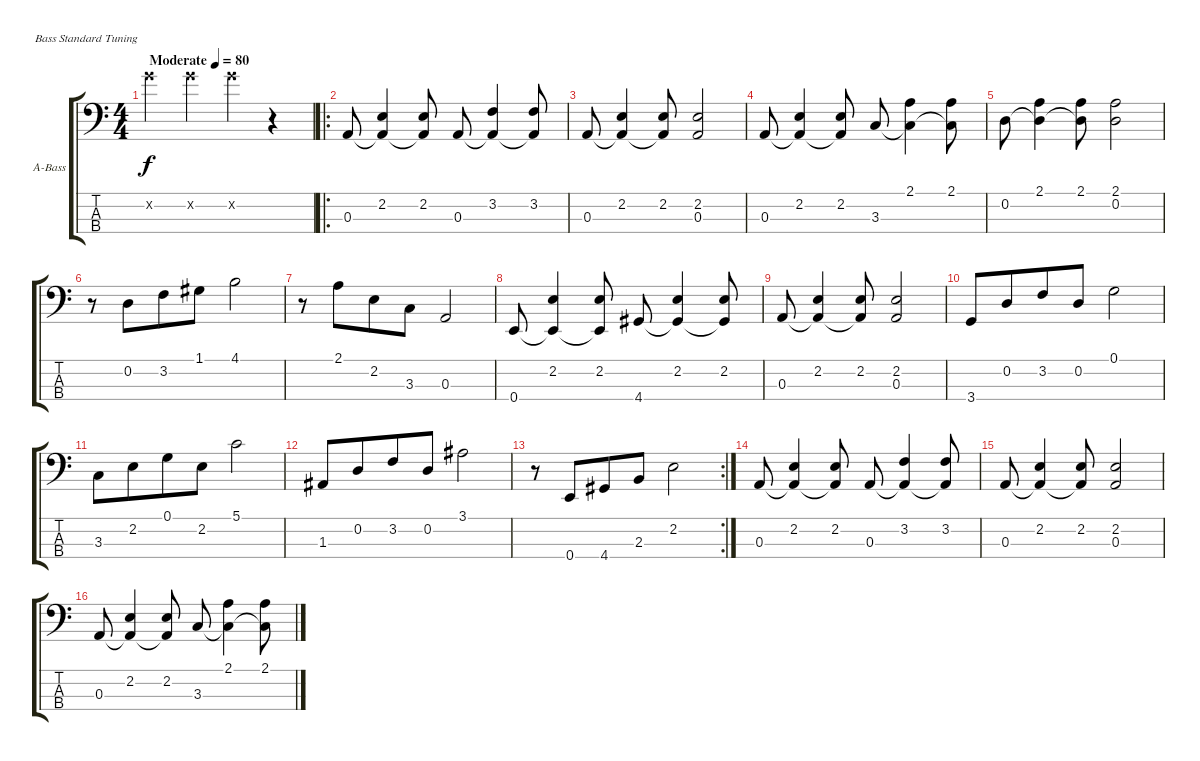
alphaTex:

\bracketExtendMode groupsimilarinstruments
\firstSystemTrackNameOrientation horizontal
\otherSystemsTrackNameOrientation horizontal
\track ("Bass" "A-Bass") {instrument acousticbass}
\staff {score tabs}
\tuning (G2 D2 A1 E1)
\ts (4 4)
\beaming (8 2 2 2 2)
\tempo (80 "Moderate")
\clef f4
\ks c
17.2{x}.4{dy f instrument acousticbass} 17.2{x}.4 17.2{x}.4 r.4 |
\ro
0.3.8 (2.2 0.3{t}).4 (2.2 0.3{t}).8 0.3.8 (3.2 0.3{t}).4 (3.2 0.3{t}).8 |
0.3.8 (2.2 0.3{t}).4 (2.2 0.3{t}).8 (2.2 0.3).2 |
0.3.8 (2.2 0.3{t}).4 (2.2 0.3{t}).8 3.3.8 (2.1 3.3{t}).4 (2.1 3.3{t}).8 |
0.2.8 (2.1 0.2{t}).4 (2.1 0.2{t}).8 (2.1 0.2).2 |
r.8 0.2.8{beam merge} 3.2.8 1.1.8 4.1.2 |
r.8 2.1.8{beam merge} 2.2.8 3.3.8 0.3.2 |
0.4.8 (2.2 0.4{t}).4 (2.2 0.4{t}).8 4.4.8 (2.2 4.4{t}).4 (2.2 4.4{t}).8 |
0.3.8 (2.2 0.3{t}).4 (2.2 0.3{t}).8 (2.2 0.3).2 |
3.4.8 0.2.8{beam merge} 3.2.8 0.2.8 0.1.2 |
3.3.8 2.2.8{beam merge} 0.1.8 2.2.8 5.1.2 |
1.3.8 0.2.8{beam merge} 3.2.8 0.2.8 3.1.2 |
\rc 2
r.8 0.4.8{beam merge} 4.4.8 2.3.8 2.2.2 |
0.3.8 (2.2 0.3{t}).4 (2.2 0.3{t}).8 0.3.8 (3.2 0.3{t}).4 (3.2 0.3{t}).8 |
0.3.8 (2.2 0.3{t}).4 (2.2 0.3{t}).8 (2.2 0.3).2 |
0.3.8 (2.2 0.3{t}).4 (2.2 0.3{t}).8 3.3.8 (2.1 3.3{t}).4 (2.1 3.3{t}).8
